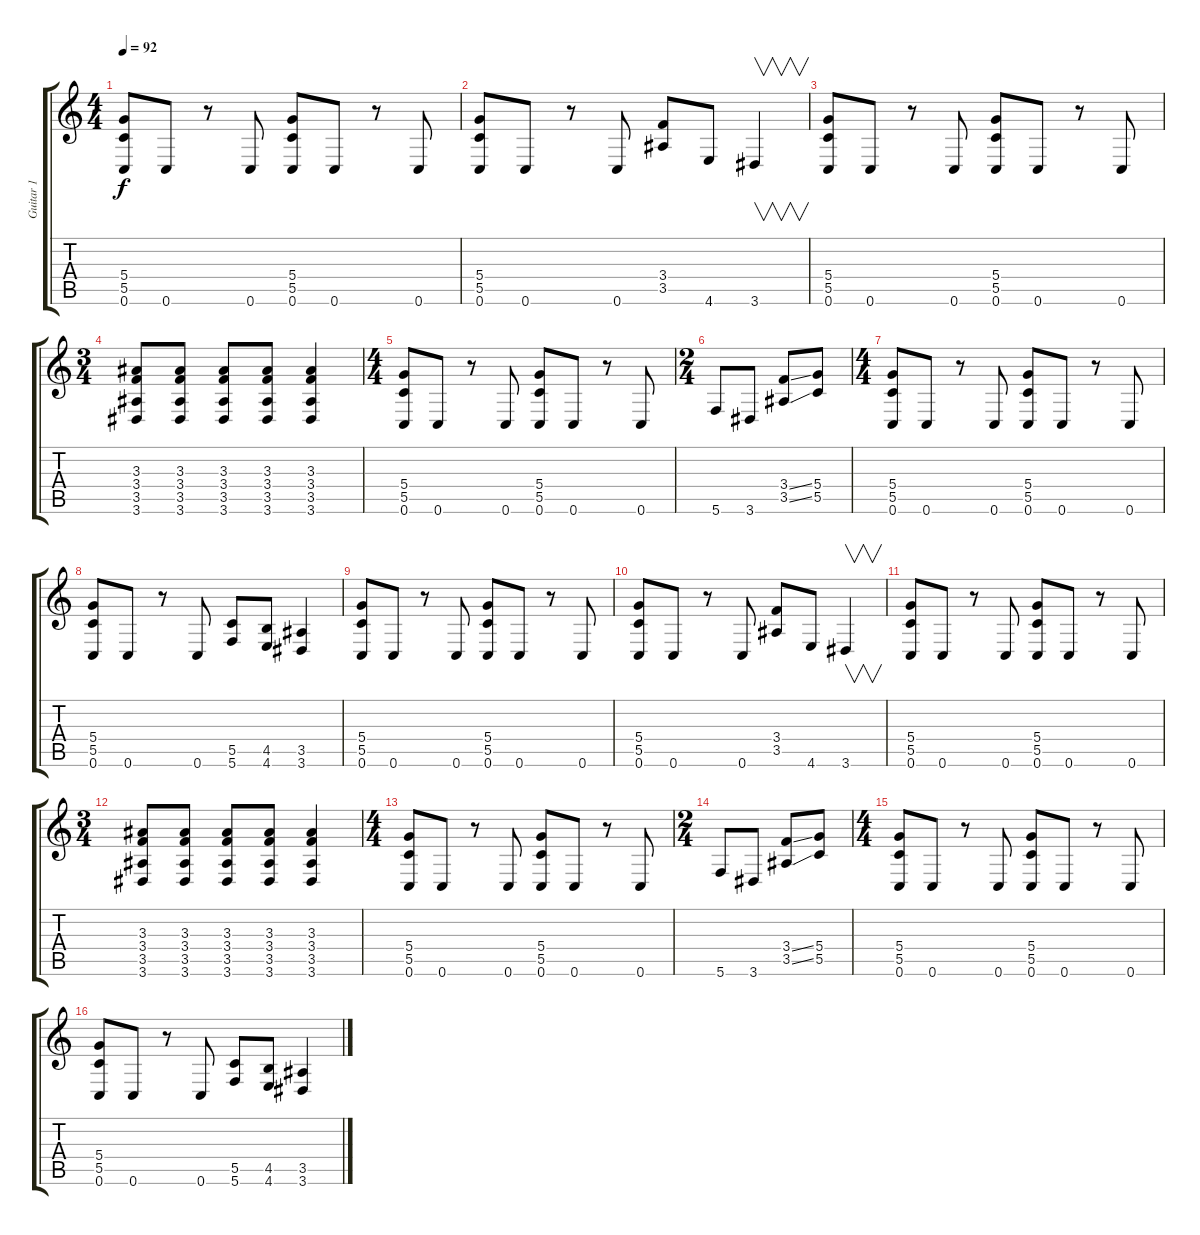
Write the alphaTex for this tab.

\track ("Guitar 1" "Guitar 1") {instrument overdrivenguitar}
\staff {score tabs}
\tuning (E4 B3 G3 D3 G2 C2) {hide}
\ts (4 4)
\tempo 92
\clef g2
\ks c
(5.4 5.5 0.6).8{dy f} 0.6.8 r.8 0.6.8 (5.4 5.5 0.6).8 0.6.8 r.8 0.6.8 |
(5.4 5.5 0.6).8 0.6.8 r.8 0.6.8 (3.4 3.5).8 4.6.8 3.6.4{v} |
(5.4 5.5 0.6).8 0.6.8 r.8 0.6.8 (5.4 5.5 0.6).8 0.6.8 r.8 0.6.8 |
\ts (3 4)
(3.3 3.4 3.5 3.6).8 (3.3 3.4 3.5 3.6).8 (3.3 3.4 3.5 3.6).8 (3.3 3.4 3.5 3.6).8 (3.3 3.4 3.5 3.6).4 |
\ts (4 4)
(5.4 5.5 0.6).8 0.6.8 r.8 0.6.8 (5.4 5.5 0.6).8 0.6.8 r.8 0.6.8 |
\ts (2 4)
5.6.8 3.6.8 (3.4{ss} 3.5{ss}).8 (5.4 5.5).8 |
\ts (4 4)
(5.4 5.5 0.6).8 0.6.8 r.8 0.6.8 (5.4 5.5 0.6).8 0.6.8 r.8 0.6.8 |
(5.4 5.5 0.6).8 0.6.8 r.8 0.6.8 (5.5 5.6).8 (4.5 4.6).8 (3.5 3.6).4 |
(5.4 5.5 0.6).8 0.6.8 r.8 0.6.8 (5.4 5.5 0.6).8 0.6.8 r.8 0.6.8 |
(5.4 5.5 0.6).8 0.6.8 r.8 0.6.8 (3.4 3.5).8 4.6.8 3.6.4{v} |
(5.4 5.5 0.6).8 0.6.8 r.8 0.6.8 (5.4 5.5 0.6).8 0.6.8 r.8 0.6.8 |
\ts (3 4)
(3.3 3.4 3.5 3.6).8 (3.3 3.4 3.5 3.6).8 (3.3 3.4 3.5 3.6).8 (3.3 3.4 3.5 3.6).8 (3.3 3.4 3.5 3.6).4 |
\ts (4 4)
(5.4 5.5 0.6).8 0.6.8 r.8 0.6.8 (5.4 5.5 0.6).8 0.6.8 r.8 0.6.8 |
\ts (2 4)
5.6.8 3.6.8 (3.4{ss} 3.5{ss}).8 (5.4 5.5).8 |
\ts (4 4)
(5.4 5.5 0.6).8 0.6.8 r.8 0.6.8 (5.4 5.5 0.6).8 0.6.8 r.8 0.6.8 |
(5.4 5.5 0.6).8 0.6.8 r.8 0.6.8 (5.5 5.6).8 (4.5 4.6).8 (3.5 3.6).4
